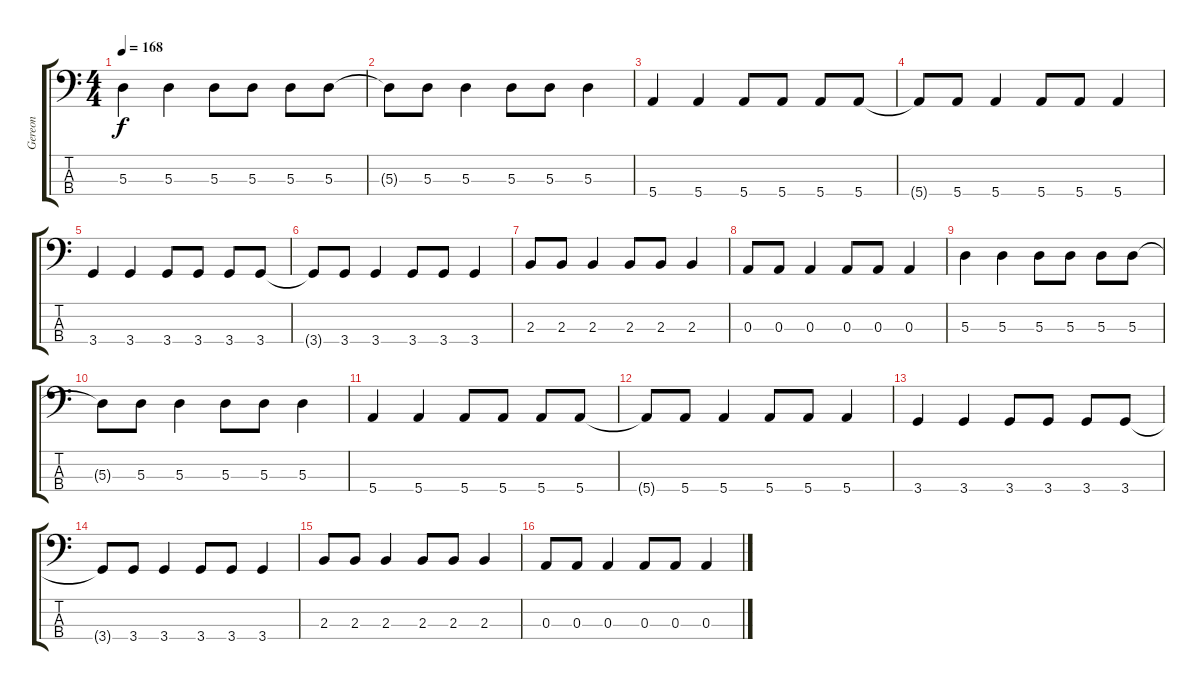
\track ("Gereon" "Gereon") {instrument electricbasspick}
\staff {score tabs}
\tuning (G2 D2 A1 E1) {hide}
\ts (4 4)
\tempo 168
\clef f4
\ks c
5.3.4{dy f} 5.3.4 5.3.8 5.3.8 5.3.8 5.3.8 |
5.3{t}.8 5.3.8 5.3.4 5.3.8 5.3.8 5.3.4 |
5.4.4 5.4.4 5.4.8 5.4.8 5.4.8 5.4.8 |
5.4{t}.8 5.4.8 5.4.4 5.4.8 5.4.8 5.4.4 |
3.4.4 3.4.4 3.4.8 3.4.8 3.4.8 3.4.8 |
3.4{t}.8 3.4.8 3.4.4 3.4.8 3.4.8 3.4.4 |
2.3.8 2.3.8 2.3.4 2.3.8 2.3.8 2.3.4 |
0.3.8 0.3.8 0.3.4 0.3.8 0.3.8 0.3.4 |
5.3.4 5.3.4 5.3.8 5.3.8 5.3.8 5.3.8 |
5.3{t}.8 5.3.8 5.3.4 5.3.8 5.3.8 5.3.4 |
5.4.4 5.4.4 5.4.8 5.4.8 5.4.8 5.4.8 |
5.4{t}.8 5.4.8 5.4.4 5.4.8 5.4.8 5.4.4 |
3.4.4 3.4.4 3.4.8 3.4.8 3.4.8 3.4.8 |
3.4{t}.8 3.4.8 3.4.4 3.4.8 3.4.8 3.4.4 |
2.3.8 2.3.8 2.3.4 2.3.8 2.3.8 2.3.4 |
0.3.8 0.3.8 0.3.4 0.3.8 0.3.8 0.3.4
